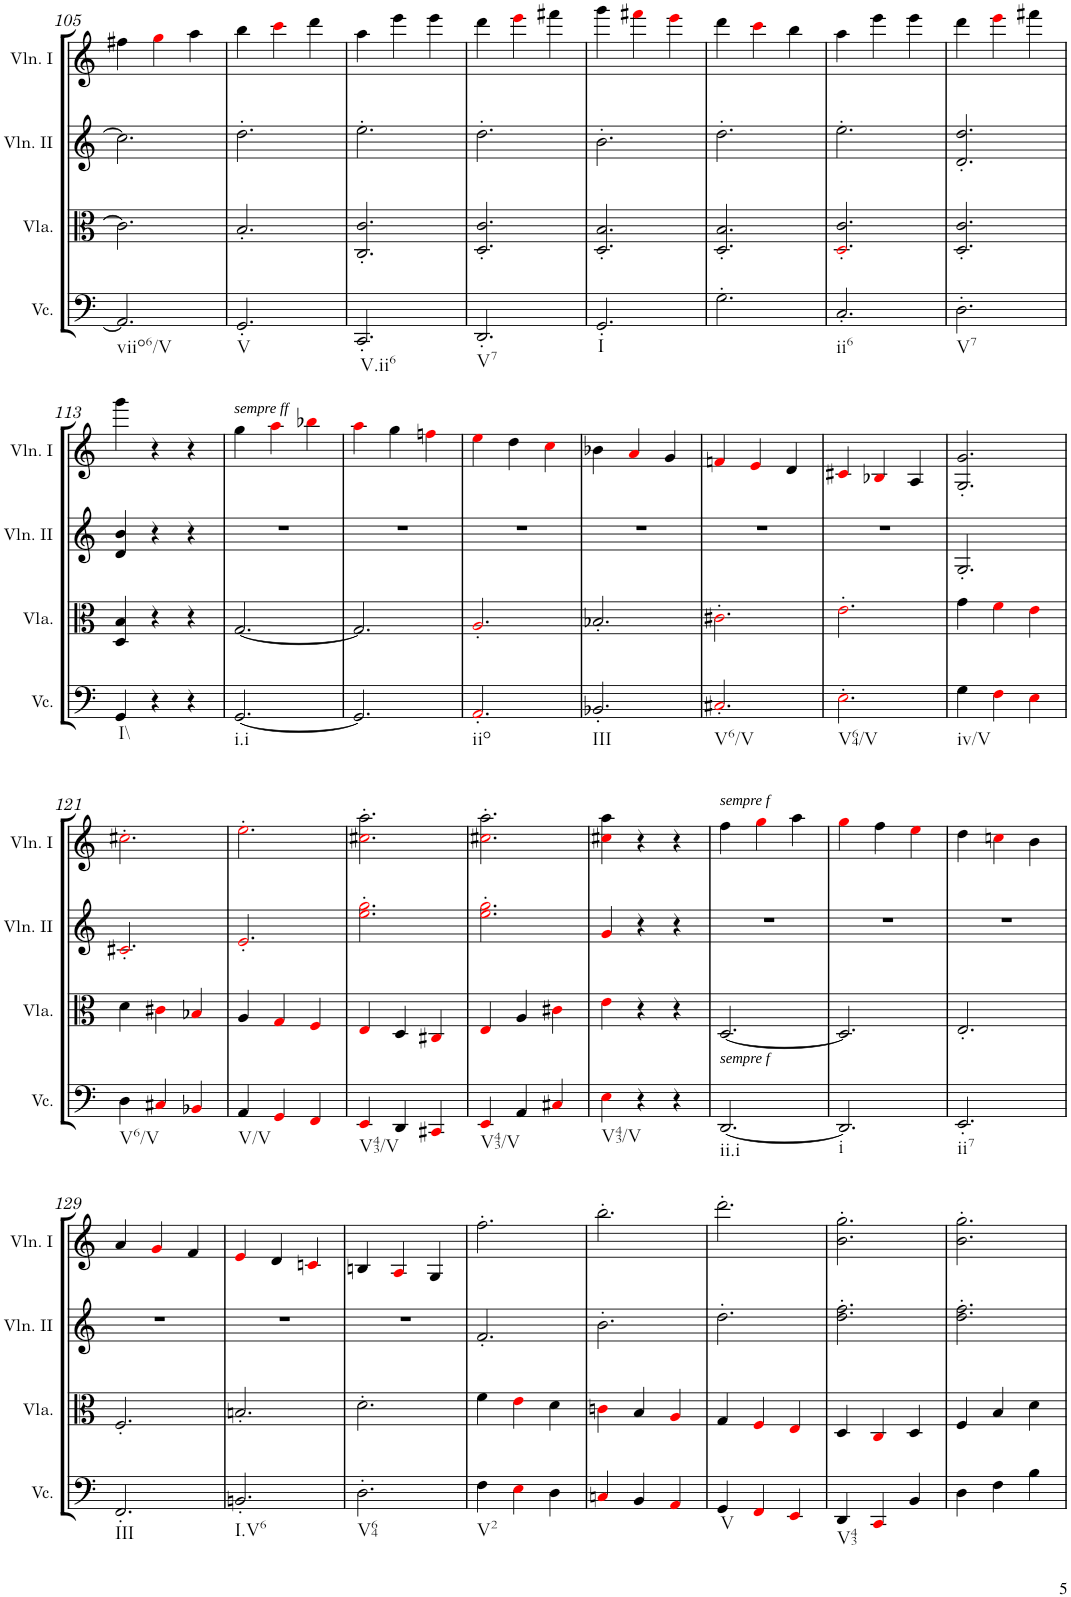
**kern	**kern	**kern	**kern
*part4	*part3	*part2	*part1
*staff4	*staff3	*staff2	*staff1
*I"Violoncello	*I"Viola	*I"Violin II	*I"Violin I
*I'Vc.	*I'Vla.	*I'Vln. II	*I'Vln. I
!!LO:PB:g=z
*clefF4	*clefC3	*clefG2	*clefG2
*k[]	*k[]	*k[]	*k[]
*C:	*C:	*C:	*C:
*M3/4	*M3/4	*M3/4	*M3/4
=105	=105	=105	=105
!LO:TX:b:t=viio6/V	!	!	!
2.AA/]	2.c\]	2.cc\]	4ff#X\
.	.	.	4ggi\
.	.	.	4aa\
=106	=106	=106	=106
!LO:TX:b:t=V	!	!	!
2.GG'/	2.B'/	2.dd'\	4bb\
.	.	.	4ccci\
.	.	.	4ddd\
=107	=107	=107	=107
!LO:TX:b:t=V.ii6	!	!	!
2.CC'/	2.C/' 2.c/'	2.ee'\	4aa\
.	.	.	4eee\
.	.	.	4eee\
=108	=108	=108	=108
!LO:TX:b:t=V7	!	!	!
2.DD'/	2.D/' 2.c/'	2.dd'\	4ddd\
.	.	.	4eeei\
.	.	.	4fff#X\
=109	=109	=109	=109
!LO:TX:b:t=I	!	!	!
2.GG'/	2.D/' 2.B/'	2.b'\	4ggg\
.	.	.	4fff#Xi\
.	.	.	4eeei\
=110	=110	=110	=110
2.G'\	2.D/' 2.B/'	2.dd'\	4ddd\
.	.	.	4ccci\
.	.	.	4bb\
=111	=111	=111	=111
!LO:TX:b:t=ii6	!	!	!
2.C'/	2.Di/' 2.c/'	2.ee'\	4aa\
.	.	.	4eee\
.	.	.	4eee\
=112	=112	=112	=112
!LO:TX:b:t=V7	!	!	!
2.D'\	2.D/' 2.c/'	2.d/' 2.dd/'	4ddd\
.	.	.	4eeei\
.	.	.	4fff#X\
!!LO:LB:g=z
=113	=113	=113	=113
!LO:TX:b:t=I\\	!	!	!
4GG/	4D/ 4B/	4d/ 4b/	4ggg\
4r	4r	4r	4r
4r	4r	4r	4r
=114	=114	=114	=114
!	!	!	!LO:TX:a:i:t=sempre ff
!LO:TX:b:t=i.i	!	!	!
[2.GG/	[2.G/	2.r	4gg\
.	.	.	4aai\
.	.	.	4bb-Xi\
=115	=115	=115	=115
2.GG/]	2.G/]	2.r	4aai\
.	.	.	4gg\
.	.	.	4ffni\
=116	=116	=116	=116
!LO:TX:b:t=iio	!	!	!
2.AA'i/	2.A'i/	2.r	4eei\
.	.	.	4dd\
.	.	.	4cci\
=117	=117	=117	=117
!LO:TX:b:t=III	!	!	!
2.BB-X'/	2.B-X'/	2.r	4b-X\
.	.	.	4ai/
.	.	.	4g/
=118	=118	=118	=118
!LO:TX:b:t=V6/V	!	!	!
2.C#X'i/	2.c#X'i\	2.r	4fni/
.	.	.	4ei/
.	.	.	4d/
=119	=119	=119	=119
!LO:TX:b:t=V64/V	!	!	!
2.E'i\	2.e'i\	2.r	4c#Xi/
.	.	.	4B-Xi/
.	.	.	4A/
=120	=120	=120	=120
!LO:TX:b:t=iv/V	!	!	!
4G\	4g\	2.G'/	2.G/' 2.g/'
4Fi\	4fi\	.	.
4Ei\	4ei\	.	.
!!LO:LB:g=z
=121	=121	=121	=121
!LO:TX:b:t=V6/V	!	!	!
4D\	4d\	2.c#X'i/	2.cc#X'i\
4C#Xi/	4c#Xi\	.	.
4BB-Xi/	4B-Xi/	.	.
=122	=122	=122	=122
!LO:TX:b:t=V/V	!	!	!
4AA/	4A/	2.e'i/	2.ee'i\
4GGi/	4Gi/	.	.
4FFi/	4Fi/	.	.
=123	=123	=123	=123
!LO:TX:b:t=V43/V	!	!	!
4EEi/	4Ei/	2.eei\' 2.ggi\'	2.cc#Xi\' 2.aa\'
4DD/	4D/	.	.
4CC#Xi/	4C#Xi/	.	.
=124	=124	=124	=124
!LO:TX:b:t=V43/V	!	!	!
4EEi/	4Ei/	2.eei\' 2.ggi\'	2.cc#Xi\' 2.aa\'
4AA/	4A/	.	.
4C#Xi/	4c#Xi\	.	.
=125	=125	=125	=125
!LO:TX:b:t=V43/V	!	!	!
4Ei\	4ei\	4gi/	4cc#Xi\ 4aa\
4r	4r	4r	4r
4r	4r	4r	4r
=126	=126	=126	=126
!	!	!	!LO:TX:a:i:t=sempre f
!LO:TX:a:i:t=sempre f	!	!	!
!LO:TX:b:t=ii.i	!	!	!
[2.DD/	[2.D/	2.r	4ff\
.	.	.	4ggi\
.	.	.	4aa\
=127	=127	=127	=127
!LO:TX:b:t=i	!	!	!
2.DD/]	2.D/]	2.r	4ggi\
.	.	.	4ff\
.	.	.	4eei\
=128	=128	=128	=128
!LO:TX:b:t=ii7	!	!	!
2.EE'/	2.E'/	2.r	4dd\
.	.	.	4ccni\
.	.	.	4b\
!!LO:LB:g=z
=129	=129	=129	=129
!LO:TX:b:t=III	!	!	!
2.FF'/	2.F'/	2.r	4a/
.	.	.	4gi/
.	.	.	4f/
=130	=130	=130	=130
!LO:TX:b:t=I.V6	!	!	!
2.BBn'/	2.Bn'/	2.r	4ei/
.	.	.	4d/
.	.	.	4cni/
=131	=131	=131	=131
!LO:TX:b:t=V64	!	!	!
2.D'\	2.d'\	2.r	4Bn/
.	.	.	4Ai/
.	.	.	4G/
=132	=132	=132	=132
!LO:TX:b:t=V2	!	!	!
4F\	4f\	2.f'/	2.ff'\
4Ei\	4ei\	.	.
4D\	4d\	.	.
=133	=133	=133	=133
4Cni/	4cni\	2.b'\	2.bb'\
4BB/	4B/	.	.
4AAi/	4Ai/	.	.
=134	=134	=134	=134
!LO:TX:b:t=V	!	!	!
4GG/	4G/	2.dd'\	2.ddd'\
4FFi/	4Fi/	.	.
4EEi/	4Ei/	.	.
=135	=135	=135	=135
!LO:TX:b:t=V43	!	!	!
4DD/	4D/	2.dd\' 2.ff\'	2.b\' 2.gg\'
4CCi/	4Ci/	.	.
4BB/	4D/	.	.
=136	=136	=136	=136
4D\	4F/	2.dd\' 2.ff\'	2.b\' 2.gg\'
4F\	4B/	.	.
4B\	4d\	.	.
=	=	=	=
*-	*-	*-	*-
